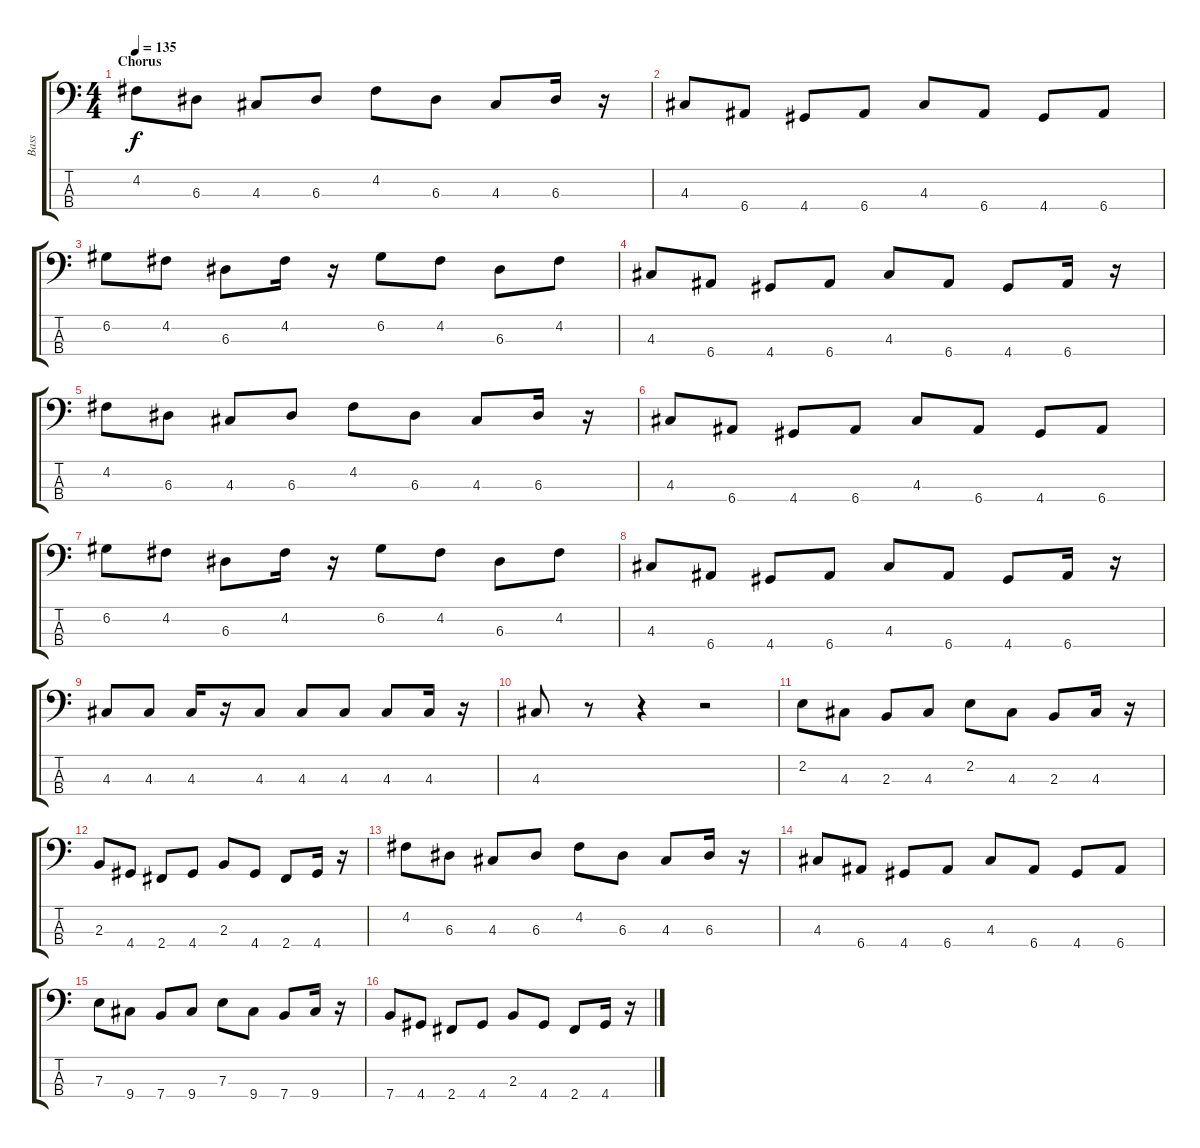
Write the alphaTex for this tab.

\track ("Bass" "Bass") {instrument electricbassfinger}
\staff {score tabs}
\tuning (G2 D2 A1 E1) {hide}
\ts (4 4)
\section ("" "Chorus")
\tempo 135
\clef f4
\ks c
4.2.8{dy f} 6.3.8 4.3.8 6.3.8 4.2.8 6.3.8 4.3.8 6.3.16 r.16 |
4.3.8 6.4.8 4.4.8 6.4.8 4.3.8 6.4.8 4.4.8 6.4.8 |
6.2.8 4.2.8 6.3.8 4.2.16 r.16 6.2.8 4.2.8 6.3.8 4.2.8 |
4.3.8 6.4.8 4.4.8 6.4.8 4.3.8 6.4.8 4.4.8 6.4.16 r.16 |
4.2.8 6.3.8 4.3.8 6.3.8 4.2.8 6.3.8 4.3.8 6.3.16 r.16 |
4.3.8 6.4.8 4.4.8 6.4.8 4.3.8 6.4.8 4.4.8 6.4.8 |
6.2.8 4.2.8 6.3.8 4.2.16 r.16 6.2.8 4.2.8 6.3.8 4.2.8 |
4.3.8 6.4.8 4.4.8 6.4.8 4.3.8 6.4.8 4.4.8 6.4.16 r.16 |
4.3.8 4.3.8 4.3.16 r.16 4.3.8 4.3.8 4.3.8 4.3.8 4.3.16 r.16 |
4.3.8 r.8 r.4 r.2 |
2.2.8 4.3.8 2.3.8 4.3.8 2.2.8 4.3.8 2.3.8 4.3.16 r.16 |
2.3.8 4.4.8 2.4.8 4.4.8 2.3.8 4.4.8 2.4.8 4.4.16 r.16 |
4.2.8 6.3.8 4.3.8 6.3.8 4.2.8 6.3.8 4.3.8 6.3.16 r.16 |
4.3.8 6.4.8 4.4.8 6.4.8 4.3.8 6.4.8 4.4.8 6.4.8 |
7.3.8 9.4.8 7.4.8 9.4.8 7.3.8 9.4.8 7.4.8 9.4.16 r.16 |
7.4.8 4.4.8 2.4.8 4.4.8 2.3.8 4.4.8 2.4.8 4.4.16 r.16
